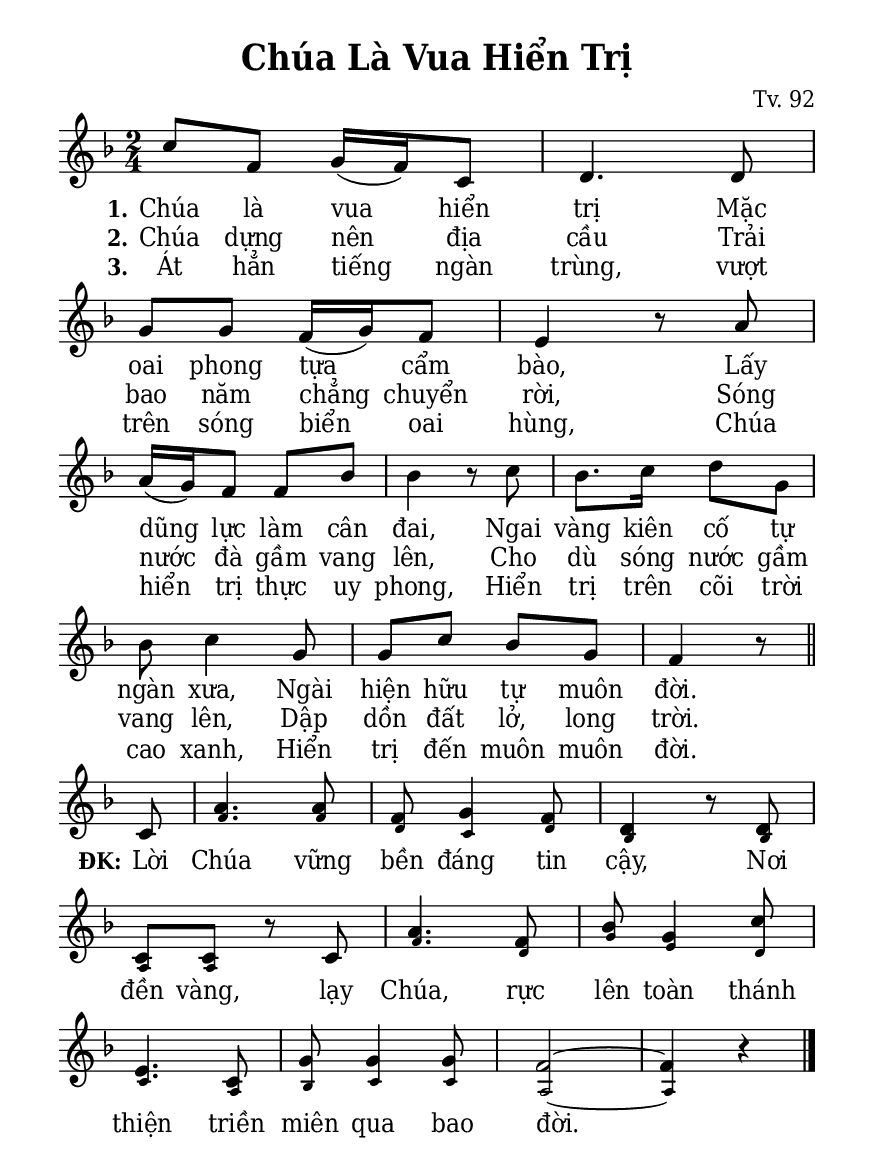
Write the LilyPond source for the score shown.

% Cài đặt chung\
\version "2.22.1"
\include "english.ly"

\header {
  title = "Chúa Là Vua Hiển Trị"
  composer = "Tv. 92"
  %arranger = "Lm. Kim Long"
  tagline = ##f
}

% Nhạc phiên khúc
nhacPhienKhucSop = \relative c'' {
  c8 f, g16 (f) c8 |
  d4. d8 |
  g g f16 (g) f8 |
  e4 r8 a |
  a16 (g) f8 f bf |
  bf4 r8 c |
  bf8. c16 d8 g, |
  bf c4 g8 |
  g8 c bf g |
  f4 r8 \bar "||" \break
  
  c8 |
  a'4. a8 |
  f g4 f8 |
  d4 r8 d |
  c8 c r c |
  a'4. f8 |
  bf g4 c8 |
  e,4. c8 |
  g' g4 g8 |
  f2 ~ |
  f4 r \bar "|."
}

nhacPhienKhucAlto = \relative c' {
  R2*9
  r4.
  c8 |
  f4. f8 |
  d c4 d8 |
  bf4 r8 bf |
  a a r c |
  f4. d8 |
  g e4 d8 |
  c4. a8 |
  bf c4 c8 |
  a2 ~ |
  a4 r
}

% Lời phiên khúc
loiPhienKhucSop = \lyrics {
  <<
    {
      \set stanza = "1."
      Chúa là vua hiển trị
      Mặc oai phong tựa cẩm bào,
      Lấy dũng lực làm cân đai,
      Ngai vàng kiên cố tự ngàn xưa,
      Ngài hiện hữu tự muôn đời.
    }
    \new Lyrics {
	    \set associatedVoice = "beSop"
	    \set stanza = "2."
	    Chúa dựng nên địa cầu
	    Trải bao năm chẳng chuyển rời,
	    Sóng nước đà gầm vang lên,
	    Cho dù sóng nước gầm vang lên,
	    Dập dồn đất lở, long trời.
    }
    \new Lyrics {
	    \set associatedVoice = "beSop"
	    \set stanza = "3."
	    Át hẳn tiếng ngàn trùng,
	    vượt trên sóng biển oai hùng,
	    Chúa hiển trị thực uy phong,
	    Hiển trị trên cõi trời cao xanh,
	    Hiển trị đến muôn muôn đời.
    }
  >>
  \set stanza = "ĐK:"
  Lời Chúa vững bền đáng tin cậy,
  Nơi đền vàng, lạy Chúa,
  rực lên toàn thánh thiện triền miên qua bao đời.
}

% Dàn trang
\paper {
  #(set-paper-size "a5")
  top-margin = 10\mm
  bottom-margin = 10\mm
  left-margin = 10\mm
  right-margin = 10\mm
  indent = #0
  #(define fonts
	 (make-pango-font-tree "Deja Vu Serif Condensed"
	 		       "Deja Vu Serif Condensed"
			       "Deja Vu Serif Condensed"
			       (/ 20 20)))
  print-page-number = ##f
  page-count = 1
}

TongNhip = {
  \key f \major \time 2/4
  \set Timing.beamExceptions = #'()
  \set Timing.baseMoment = #(ly:make-moment 1/4)
}

% Đổi kích thước nốt cho bè phụ
notBePhu =
#(define-music-function (font-size music) (number? ly:music?)
   (for-some-music
     (lambda (m)
       (if (music-is-of-type? m 'rhythmic-event)
           (begin
             (set! (ly:music-property m 'tweaks)
                   (cons `(font-size . ,font-size)
                         (ly:music-property m 'tweaks)))
             #t)
           #f))
     music)
   music)

\score {
  \new ChoirStaff <<
    \new Staff \with {
        \consists "Merge_rests_engraver"
        printPartCombineTexts = ##f
      }
      <<
      \new Voice \TongNhip \partCombine 
        \nhacPhienKhucSop
        \notBePhu -3 { \nhacPhienKhucAlto }
      \new NullVoice = beSop \nhacPhienKhucSop
      \new Lyrics \lyricsto beSop \loiPhienKhucSop
      >>
  >>
  \layout {
    %\override Staff.TimeSignature.transparent = ##t
    \override Lyrics.LyricSpace.minimum-distance = #1.2
    \override Score.BarNumber.break-visibility = ##(#f #f #f)
    \override Score.SpacingSpanner.uniform-stretching = ##t
  } 
}
